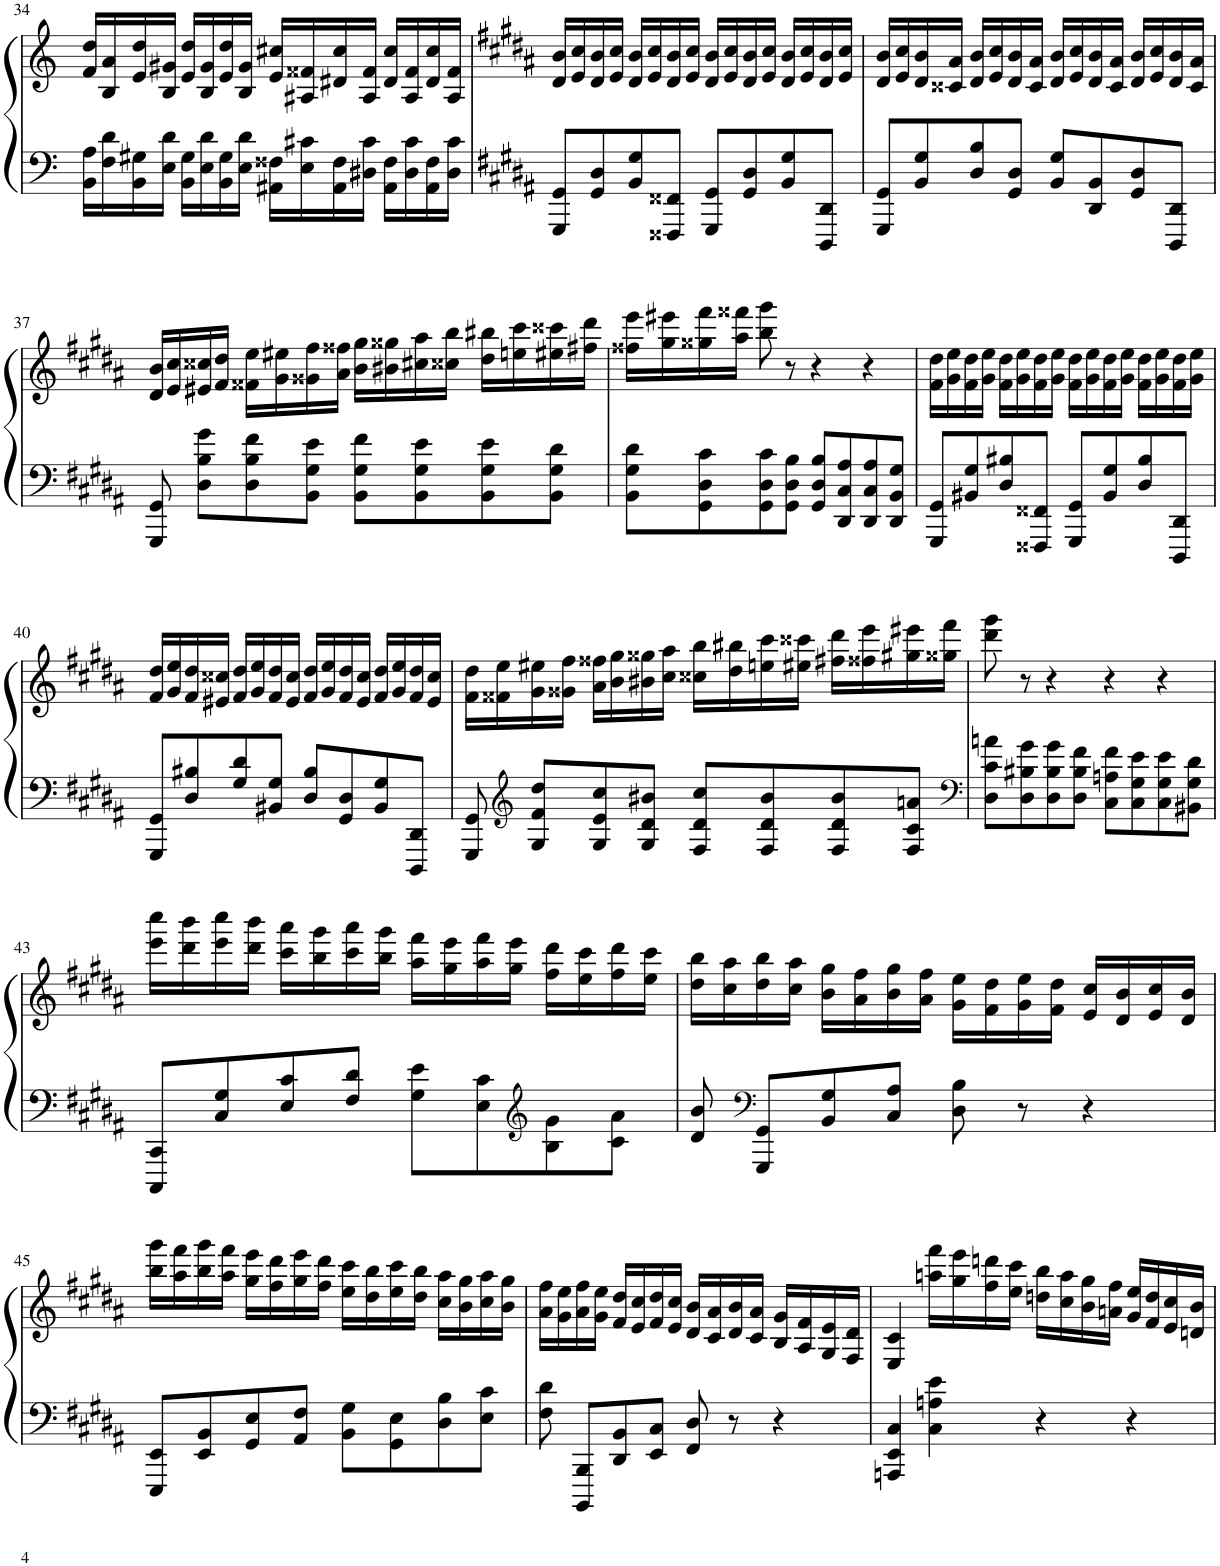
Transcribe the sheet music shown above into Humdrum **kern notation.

**kern	**kern
*part2	*part1
*staff2	*staff1
*I"Piano	*I"Piano
*I'Pno	*I'Pno
!!LO:PB:g=z
*clefF4	*clefG2
*k[]	*k[]
*M4/4	*M4/4
=34	=34
16BB\ 16A\LL	16f/ 16dd/LL
16F\ 16d\	16B/ 16a/
16BB\ 16G#X\	16e/ 16dd/
16E\ 16d\JJ	16B/ 16g#X/JJ
16BB\ 16G#\LL	16e/ 16dd/LL
16E\ 16d\	16B/ 16g#/
16BB\ 16G#\	16e/ 16dd/
16E\ 16d\JJ	16B/ 16g#/JJ
16AA#X\ 16F##X\LL	16e/ 16cc#X/LL
16E\ 16c#X\	16A#X/ 16f##X/
16AA#\ 16F##\	16d#X/ 16cc#/
16D#X\ 16c#\JJ	16A#/ 16f##/JJ
16AA#\ 16F##\LL	16d#/ 16cc#/LL
16D#\ 16c#\	16A#/ 16f##/
16AA#\ 16F##\	16d#/ 16cc#/
16D#\ 16c#\JJ	16A#/ 16f##/JJ
=35	=35
*k[f#c#g#d#a#]	*k[f#c#g#d#a#]
8GGG#/ 8GG#/L	16d#/ 16b/LL
.	16e/ 16cc#/
8GG#/ 8D#/	16d#/ 16b/
.	16e/ 16cc#/JJ
8BB/ 8G#/	16d#/ 16b/LL
.	16e/ 16cc#/
8FFF##X/ 8FF##X/J	16d#/ 16b/
.	16e/ 16cc#/JJ
8GGG#/ 8GG#/L	16d#/ 16b/LL
.	16e/ 16cc#/
8GG#/ 8D#/	16d#/ 16b/
.	16e/ 16cc#/JJ
8BB/ 8G#/	16d#/ 16b/LL
.	16e/ 16cc#/
8DDD#/ 8DD#/J	16d#/ 16b/
.	16e/ 16cc#/JJ
=36	=36
8GGG#/ 8GG#/L	16d#/ 16b/LL
.	16e/ 16cc#/
8BB/ 8G#/	16d#/ 16b/
.	16c##X/ 16a#/JJ
8D#/ 8B/	16d#/ 16b/LL
.	16e/ 16cc#/
8GG#/ 8D#/J	16d#/ 16b/
.	16c##/ 16a#/JJ
8BB/ 8G#/L	16d#/ 16b/LL
.	16e/ 16cc#/
8DD#/ 8BB/	16d#/ 16b/
.	16c##/ 16a#/JJ
8GG#/ 8D#/	16d#/ 16b/LL
.	16e/ 16cc#/
8DDD#/ 8DD#/J	16d#/ 16b/
.	16c##/ 16a#/JJ
!!LO:LB:g=z
=37	=37
8GGG#/ 8GG#/	16d#/ 16b/LL
.	16e/ 16cc#/
8D#\ 8B\ 8g#\L	16e#X/ 16cc##X/
.	16f#/ 16dd#/JJ
8D#\ 8B\ 8f#\	16f##X\ 16ee\LL
.	16g#\ 16ee#X\
8BB\ 8G#\ 8e\J	16g##X\ 16ff#\
.	16a#\ 16ff##X\JJ
8BB\ 8G#\ 8f#\L	16b\ 16gg#\LL
.	16b#X\ 16gg##X\
8BB\ 8G#\ 8e\	16cc#X\ 16aa#\
.	16cc##X\ 16bb\JJ
8BB\ 8G#\ 8e\	16dd#\ 16bb#X\LL
.	16een\ 16ccc#\
8BB\ 8G#\ 8d#\J	16ee#X\ 16ccc##X\
.	16ff#X\ 16ddd#\JJ
=38	=38
8BB\ 8G#\ 8d#\L	16ff##X\ 16eee\LL
.	16gg#\ 16eee#X\
8GG#\ 8D#\ 8c#\	16gg##X\ 16fff#\
.	16aa#\ 16fff##X\JJ
8GG#\ 8D#\ 8c#\	8bb\ 8ggg#\
8GG#\ 8D#\ 8B\J	8r
8GG#/ 8D#/ 8B/L	4r
8DD#/ 8C#/ 8A#/	.
8DD#/ 8C#/ 8A#/	4r
8DD#/ 8BB/ 8G#/J	.
=39	=39
8GGG#/ 8GG#/L	16f#\ 16dd#\LL
.	16g#\ 16ee\
8BB#X/ 8G#/	16f#\ 16dd#\
.	16g#\ 16ee\JJ
8D#/ 8B#X/	16f#\ 16dd#\LL
.	16g#\ 16ee\
8FFF##X/ 8FF##X/J	16f#\ 16dd#\
.	16g#\ 16ee\JJ
8GGG#/ 8GG#/L	16f#\ 16dd#\LL
.	16g#\ 16ee\
8BB#/ 8G#/	16f#\ 16dd#\
.	16g#\ 16ee\JJ
8D#/ 8B#/	16f#\ 16dd#\LL
.	16g#\ 16ee\
8DDD#/ 8DD#/J	16f#\ 16dd#\
.	16g#\ 16ee\JJ
!!LO:LB:g=z
=40	=40
8GGG#/ 8GG#/L	16f#/ 16dd#/LL
.	16g#/ 16ee/
8D#/ 8B#X/	16f#/ 16dd#/
.	16e#X/ 16cc##X/JJ
8G#/ 8d#/	16f#/ 16dd#/LL
.	16g#/ 16ee/
8BB#X/ 8G#/J	16f#/ 16dd#/
.	16e#/ 16cc##/JJ
8D#/ 8B#/L	16f#/ 16dd#/LL
.	16g#/ 16ee/
8GG#/ 8D#/	16f#/ 16dd#/
.	16e#/ 16cc##/JJ
8BB#/ 8G#/	16f#/ 16dd#/LL
.	16g#/ 16ee/
8DDD#/ 8DD#/J	16f#/ 16dd#/
.	16e#/ 16cc##/JJ
=41	=41
8GGG#/ 8GG#/	16f#\ 16dd#\LL
.	16f##X\ 16ee\
*clefG2	*
8G#/ 8f#/ 8dd#/L	16g#\ 16ee#X\
.	16g##X\ 16ff#\JJ
8G#/ 8e/ 8cc#/	16a#\ 16ff##X\LL
.	16b\ 16gg#\
8G#/ 8d#/ 8b#X/J	16b#X\ 16gg##X\
.	16cc#\ 16aa#\JJ
8F#/ 8d#/ 8cc#/L	16cc##X\ 16bb\LL
.	16dd#\ 16bb#X\
8F#/ 8d#/ 8b#/	16een\ 16ccc#\
.	16ee#X\ 16ccc##X\JJ
8F#/ 8d#/ 8b#/	16ff#X\ 16ddd#\LL
.	16ff##X\ 16eee\
8F#/ 8c#/ 8an/J	16gg#X\ 16eee#X\
.	16gg##X\ 16fff#\JJ
=42	=42
*clefF4	*
8D#\ 8c#\ 8an\L	8ddd#\ 8ggg#\
8D#\ 8B#X\ 8g#\	8r
8D#\ 8B#\ 8g#\	4r
8D#\ 8B#\ 8f#\J	.
8C#\ 8An\ 8f#\L	4r
8C#\ 8G#\ 8e\	.
8C#\ 8G#\ 8e\	4r
8BB#X\ 8G#\ 8d#\J	.
!!LO:LB:g=z
=43	=43
8CCC#/ 8CC#/L	16eee\ 16cccc#\LL
.	16ddd#\ 16bbb\
8C#/ 8G#/	16eee\ 16cccc#\
.	16ddd#\ 16bbb\JJ
8E/ 8c#/	16ccc#\ 16aaa#\LL
.	16bb\ 16ggg#\
8F#/ 8d#/J	16ccc#\ 16aaa#\
.	16bb\ 16ggg#\JJ
8G#\ 8e\L	16aa#\ 16fff#\LL
.	16gg#\ 16eee\
8E\ 8c#\	16aa#\ 16fff#\
.	16gg#\ 16eee\JJ
*clefG2	*
8B\ 8g#\	16ff#\ 16ddd#\LL
.	16ee\ 16ccc#\
8c#\ 8a#\J	16ff#\ 16ddd#\
.	16ee\ 16ccc#\JJ
=44	=44
8d#/ 8b/	16dd#\ 16bb\LL
.	16cc#\ 16aa#\
*clefF4	*
8GGG#/ 8GG#/L	16dd#\ 16bb\
.	16cc#\ 16aa#\JJ
8BB/ 8G#/	16b\ 16gg#\LL
.	16a#\ 16ff#\
8C#/ 8A#/J	16b\ 16gg#\
.	16a#\ 16ff#\JJ
8D#\ 8B\	16g#\ 16ee\LL
.	16f#\ 16dd#\
8r	16g#\ 16ee\
.	16f#\ 16dd#\JJ
4r	16e/ 16cc#/LL
.	16d#/ 16b/
.	16e/ 16cc#/
.	16d#/ 16b/JJ
!!LO:LB:g=z
=45	=45
8EEE/ 8EE/L	16bb\ 16ggg#\LL
.	16aa#\ 16fff#\
8EE/ 8BB/	16bb\ 16ggg#\
.	16aa#\ 16fff#\JJ
8GG#/ 8E/	16gg#\ 16eee\LL
.	16ff#\ 16ddd#\
8AA#/ 8F#/J	16gg#\ 16eee\
.	16ff#\ 16ddd#\JJ
8BB\ 8G#\L	16ee\ 16ccc#\LL
.	16dd#\ 16bb\
8GG#\ 8E\	16ee\ 16ccc#\
.	16dd#\ 16bb\JJ
8D#\ 8B\	16cc#\ 16aa#\LL
.	16b\ 16gg#\
8E\ 8c#\J	16cc#\ 16aa#\
.	16b\ 16gg#\JJ
=46	=46
8F#\ 8d#\	16a#\ 16ff#\LL
.	16g#\ 16ee\
8BBBB/ 8BBB/L	16a#\ 16ff#\
.	16g#\ 16ee\JJ
8DD#/ 8BB/	16f#/ 16dd#/LL
.	16e/ 16cc#/
8EE/ 8C#/J	16f#/ 16dd#/
.	16e/ 16cc#/JJ
8FF#/ 8D#/	16d#/ 16b/LL
.	16c#/ 16a#/
8r	16d#/ 16b/
.	16c#/ 16a#/JJ
4r	16B/ 16g#/LL
.	16A#/ 16f#/
.	16G#/ 16e/
.	16F#/ 16d#/JJ
=47	=47
4AAAn/ 4EE/ 4C#/	4E/ 4c#/
4C#\ 4An\ 4e\	16aan\ 16fff#\LL
.	16gg#\ 16eee\
.	16ff#\ 16dddn\
.	16ee\ 16ccc#\JJ
4r	16ddn\ 16bb\LL
.	16cc#\ 16aa\
.	16b\ 16gg#\
.	16an\ 16ff#\JJ
4r	16g#/ 16ee/LL
.	16f#/ 16dd/
.	16e/ 16cc#/
.	16dn/ 16b/JJ
=	=
*-	*-
